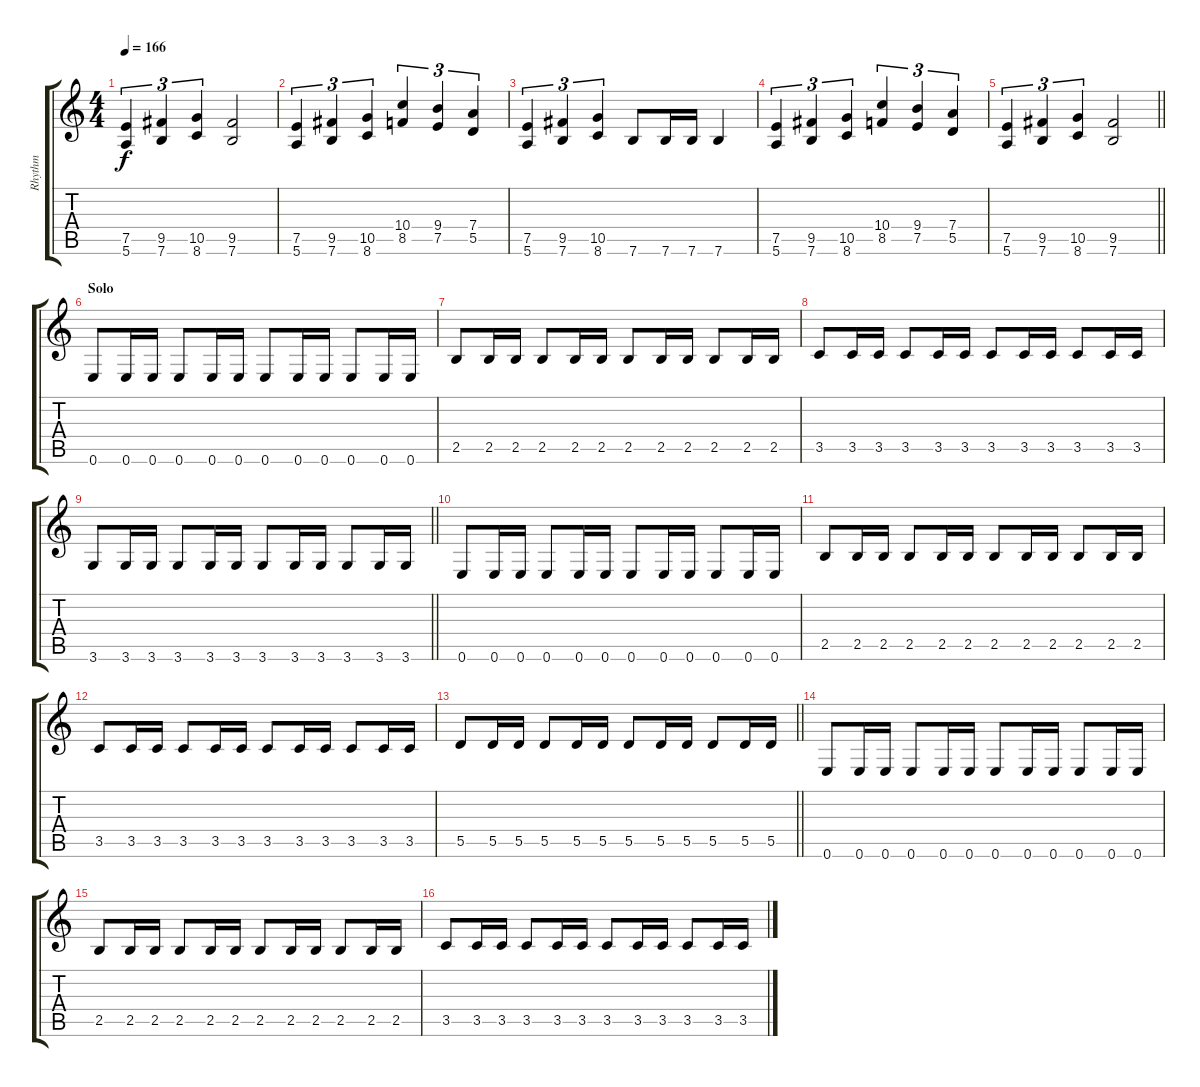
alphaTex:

\track ("Rhythm" "Rhythm") {instrument distortionguitar}
\staff {score tabs}
\tuning (E4 B3 G3 D3 A2 E2) {hide}
\ts (4 4)
\tempo 166
\clef g2
\ks c
(7.5 5.6).4{tu (3 2) dy f} (9.5 7.6).4{tu (3 2)} (10.5 8.6).4{tu (3 2)} (9.5 7.6).2 |
(7.5 5.6).4{tu (3 2)} (9.5 7.6).4{tu (3 2)} (10.5 8.6).4{tu (3 2)} (10.4 8.5).4{tu (3 2)} (9.4 7.5).4{tu (3 2)} (7.4 5.5).4{tu (3 2)} |
(7.5 5.6).4{tu (3 2)} (9.5 7.6).4{tu (3 2)} (10.5 8.6).4{tu (3 2)} 7.6.8 7.6.16 7.6.16 7.6.4 |
(7.5 5.6).4{tu (3 2)} (9.5 7.6).4{tu (3 2)} (10.5 8.6).4{tu (3 2)} (10.4 8.5).4{tu (3 2)} (9.4 7.5).4{tu (3 2)} (7.4 5.5).4{tu (3 2)} |
\barLineRight lightlight
(7.5 5.6).4{tu (3 2)} (9.5 7.6).4{tu (3 2)} (10.5 8.6).4{tu (3 2)} (9.5 7.6).2 |
\section ("" "Solo")
0.6.8 0.6.16 0.6.16 0.6.8 0.6.16 0.6.16 0.6.8 0.6.16 0.6.16 0.6.8 0.6.16 0.6.16 |
2.5.8 2.5.16 2.5.16 2.5.8 2.5.16 2.5.16 2.5.8 2.5.16 2.5.16 2.5.8 2.5.16 2.5.16 |
3.5.8 3.5.16 3.5.16 3.5.8 3.5.16 3.5.16 3.5.8 3.5.16 3.5.16 3.5.8 3.5.16 3.5.16 |
\barLineRight lightlight
3.6.8 3.6.16 3.6.16 3.6.8 3.6.16 3.6.16 3.6.8 3.6.16 3.6.16 3.6.8 3.6.16 3.6.16 |
0.6.8 0.6.16 0.6.16 0.6.8 0.6.16 0.6.16 0.6.8 0.6.16 0.6.16 0.6.8 0.6.16 0.6.16 |
2.5.8 2.5.16 2.5.16 2.5.8 2.5.16 2.5.16 2.5.8 2.5.16 2.5.16 2.5.8 2.5.16 2.5.16 |
3.5.8 3.5.16 3.5.16 3.5.8 3.5.16 3.5.16 3.5.8 3.5.16 3.5.16 3.5.8 3.5.16 3.5.16 |
\barLineRight lightlight
5.5.8 5.5.16 5.5.16 5.5.8 5.5.16 5.5.16 5.5.8 5.5.16 5.5.16 5.5.8 5.5.16 5.5.16 |
0.6.8 0.6.16 0.6.16 0.6.8 0.6.16 0.6.16 0.6.8 0.6.16 0.6.16 0.6.8 0.6.16 0.6.16 |
2.5.8 2.5.16 2.5.16 2.5.8 2.5.16 2.5.16 2.5.8 2.5.16 2.5.16 2.5.8 2.5.16 2.5.16 |
3.5.8 3.5.16 3.5.16 3.5.8 3.5.16 3.5.16 3.5.8 3.5.16 3.5.16 3.5.8 3.5.16 3.5.16
